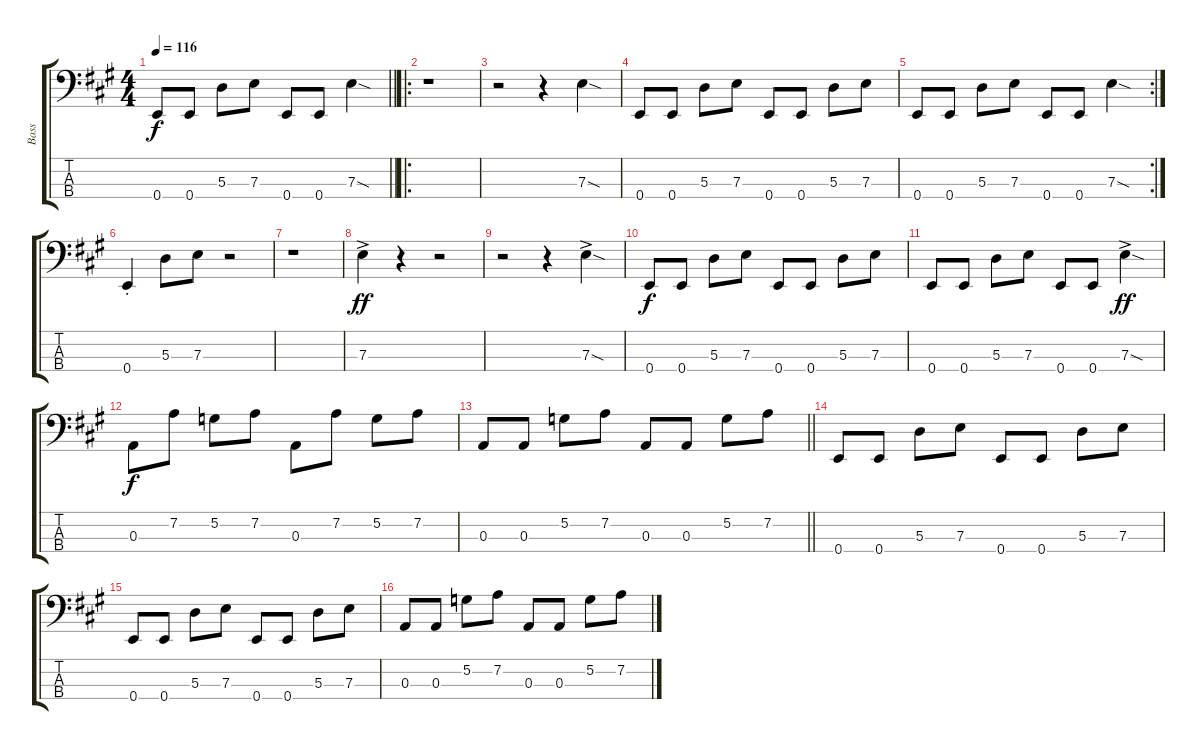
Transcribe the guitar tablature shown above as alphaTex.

\track ("Bass" "Bass") {instrument electricbassfinger}
\staff {score tabs}
\tuning (G2 D2 A1 E1) {hide}
\ts (4 4)
\tempo 116
\clef f4
\barLineRight lightlight
\ks a
0.4.8{dy f} 0.4.8 5.3.8 7.3.8 0.4.8 0.4.8 7.3{sod}.4 |
\ro
r.1 |
r.2 r.4 7.3{sod}.4 |
0.4.8 0.4.8 5.3.8 7.3.8 0.4.8 0.4.8 5.3.8 7.3.8 |
\rc 2
0.4.8 0.4.8 5.3.8 7.3.8 0.4.8 0.4.8 7.3{sod}.4 |
0.4{st}.4 5.3.8 7.3.8 r.2 |
r.1 |
7.3{ac}.4{dy ff} r.4 r.2 |
r.2 r.4 7.3{sod ac}.4 |
0.4.8{dy f} 0.4.8 5.3.8 7.3.8 0.4.8 0.4.8 5.3.8 7.3.8 |
0.4.8 0.4.8 5.3.8 7.3.8 0.4.8 0.4.8 7.3{sod ac}.4{dy ff} |
0.3.8{dy f} 7.2.8 5.2.8 7.2.8 0.3.8 7.2.8 5.2.8 7.2.8 |
\barLineRight lightlight
0.3.8 0.3.8 5.2.8 7.2.8 0.3.8 0.3.8 5.2.8 7.2.8 |
0.4.8 0.4.8 5.3.8 7.3.8 0.4.8 0.4.8 5.3.8 7.3.8 |
0.4.8 0.4.8 5.3.8 7.3.8 0.4.8 0.4.8 5.3.8 7.3.8 |
0.3.8 0.3.8 5.2.8 7.2.8 0.3.8 0.3.8 5.2.8 7.2.8
